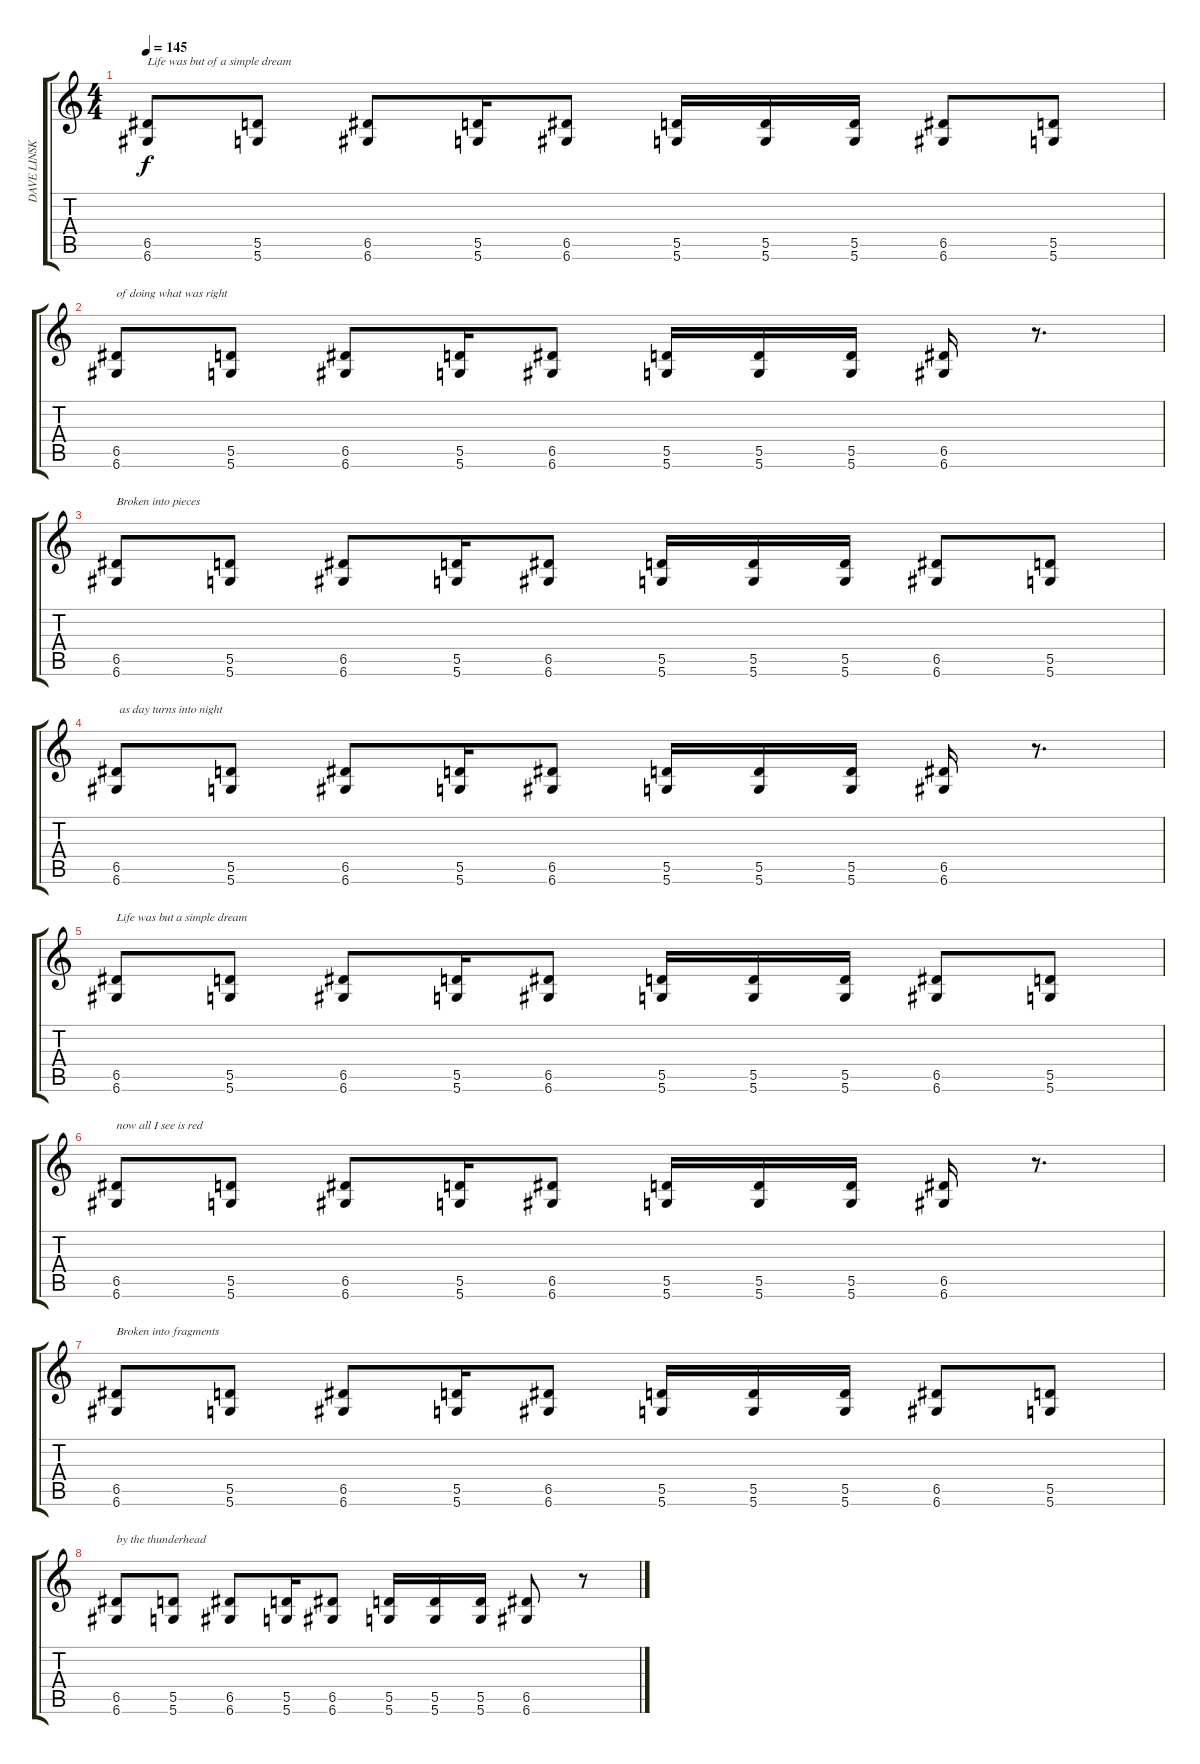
\track ("DAVE LINSK - rhythm & lead guitar" "DAVE LINSK") {instrument distortionguitar}
\staff {score tabs}
\tuning (E4 B3 G3 D3 A2 D2) {hide}
\ts (4 4)
\tempo 145
\clef g2
\ks c
(6.5 6.6).8{txt "Life was but of a simple dream " dy f} (5.5 5.6).8 (6.5 6.6).8 (5.5 5.6).16 (6.5 6.6).8 (5.5 5.6).16 (5.5 5.6).16 (5.5 5.6).16 (6.5 6.6).8 (5.5 5.6).8 |
(6.5 6.6).8{txt "of doing what was right"} (5.5 5.6).8 (6.5 6.6).8 (5.5 5.6).16 (6.5 6.6).8 (5.5 5.6).16 (5.5 5.6).16 (5.5 5.6).16 (6.5 6.6).16 r.8{d} |
(6.5 6.6).8{txt "Broken into pieces       "} (5.5 5.6).8 (6.5 6.6).8 (5.5 5.6).16 (6.5 6.6).8 (5.5 5.6).16 (5.5 5.6).16 (5.5 5.6).16 (6.5 6.6).8 (5.5 5.6).8 |
(6.5 6.6).8{txt " as day turns into night"} (5.5 5.6).8 (6.5 6.6).8 (5.5 5.6).16 (6.5 6.6).8 (5.5 5.6).16 (5.5 5.6).16 (5.5 5.6).16 (6.5 6.6).16 r.8{d} |
(6.5 6.6).8{txt "Life was but a simple dream "} (5.5 5.6).8 (6.5 6.6).8 (5.5 5.6).16 (6.5 6.6).8 (5.5 5.6).16 (5.5 5.6).16 (5.5 5.6).16 (6.5 6.6).8 (5.5 5.6).8 |
(6.5 6.6).8{txt "now all I see is red "} (5.5 5.6).8 (6.5 6.6).8 (5.5 5.6).16 (6.5 6.6).8 (5.5 5.6).16 (5.5 5.6).16 (5.5 5.6).16 (6.5 6.6).16 r.8{d} |
(6.5 6.6).8{txt "Broken into fragments "} (5.5 5.6).8 (6.5 6.6).8 (5.5 5.6).16 (6.5 6.6).8 (5.5 5.6).16 (5.5 5.6).16 (5.5 5.6).16 (6.5 6.6).8 (5.5 5.6).8 |
(6.5 6.6).8{txt "by the thunderhead"} (5.5 5.6).8 (6.5 6.6).8 (5.5 5.6).16 (6.5 6.6).8 (5.5 5.6).16 (5.5 5.6).16 (5.5 5.6).16 (6.5 6.6).8 r.8
